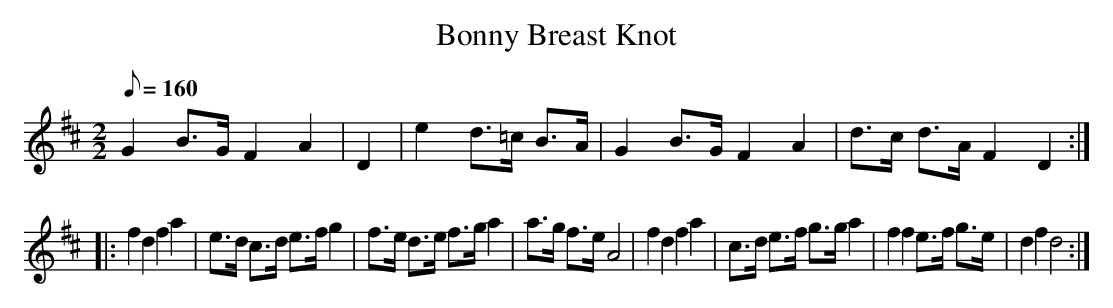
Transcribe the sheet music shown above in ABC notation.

X:1
T:Bonny Breast Knot
M:2/2
L:1/8
Q:160
K:D
G2 B>G F2 A2| D2| e2 d>=c B>A|G2 B>G F2 A2| d>c d>A F2 D2:|
|: f2 d2 f2 a2 | e>d c>d e>f g2|f>e d>e f>g a2| a>g f>e A4|f2 d2 f2 a2| c>d e>f g>g a2| f2 f2 e>f g>e| d2 f2 d4:|
